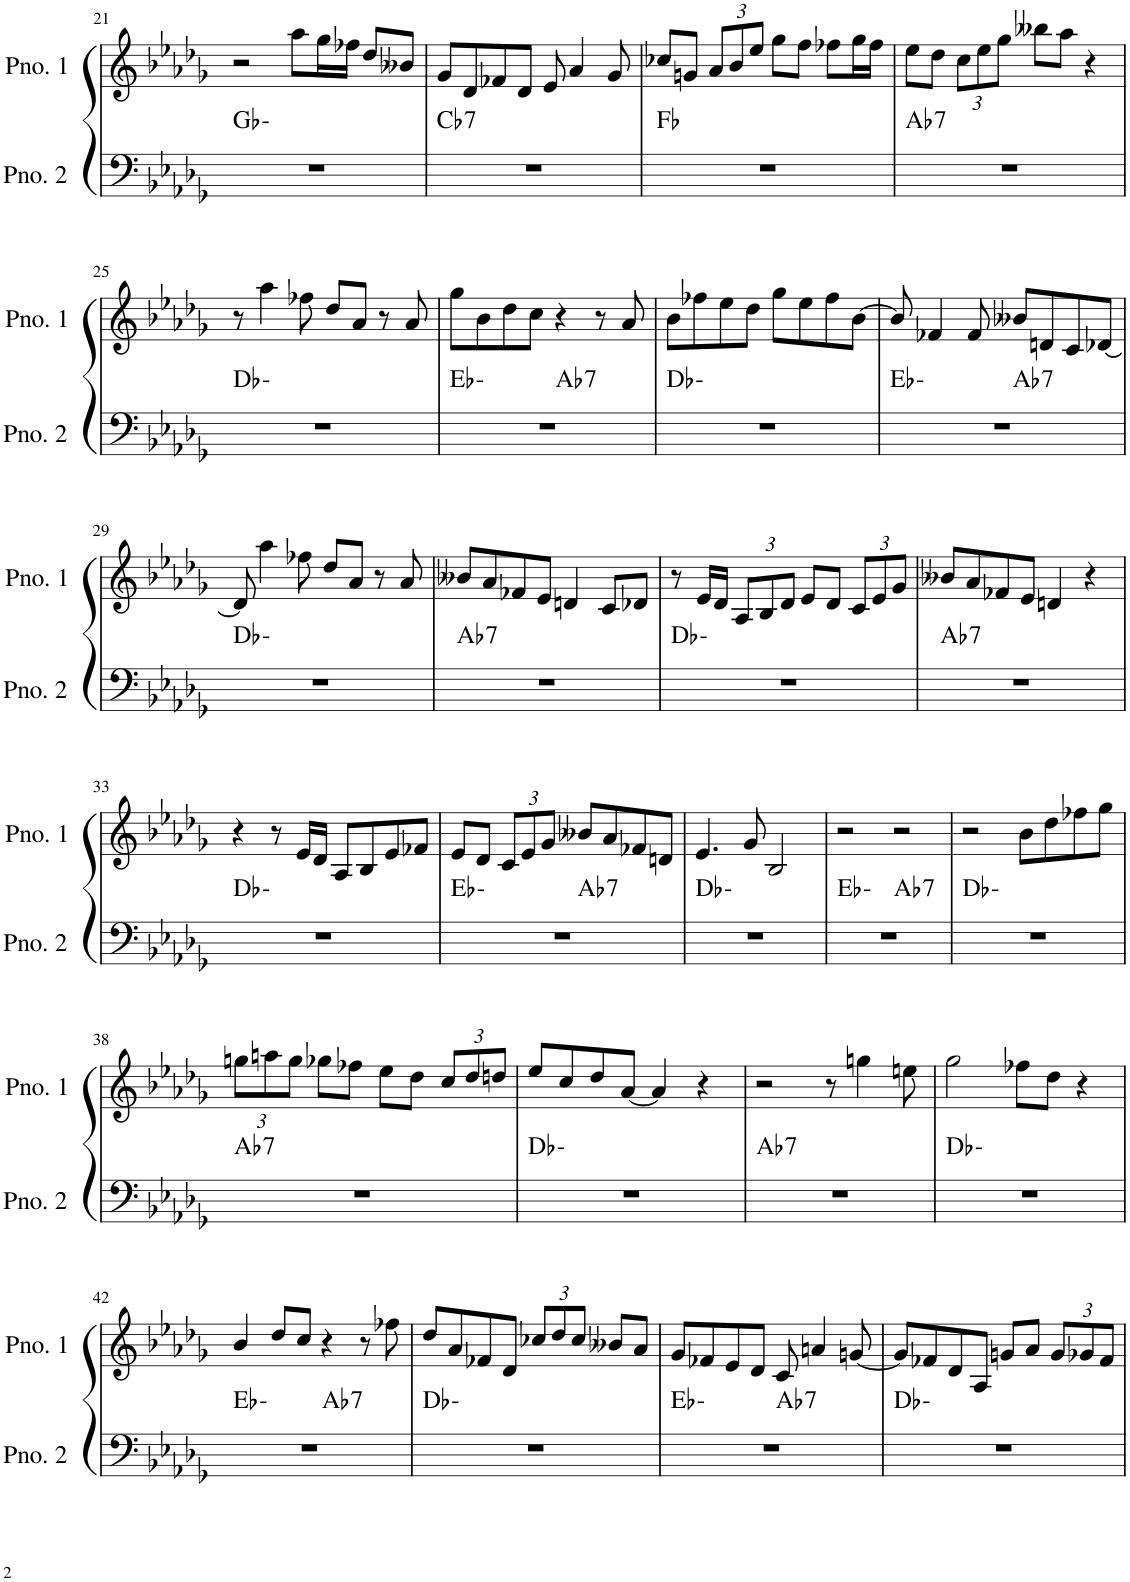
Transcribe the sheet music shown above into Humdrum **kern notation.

**kern	**harte	**kern
*part2	*part2	*part1
*staff2	*	*staff1
*I"ピアノ 2	*	*I"ピアノ 1
!!LO:PB:g=z
*clefF4	*	*clefG2
*k[b-e-a-d-g-]	*	*k[b-e-a-d-g-]
*M4/4	*	*M4/4
=21	=21	=21
1r	Gb:min	2r
.	.	8aa-\L
.	.	16gg-\L
.	.	16ff-X\JJ
.	.	8dd-/L
.	.	8b--X/J
=22	=22	=22
!	!LO:H:kt=7	!
1r	Cb:7	8g-/L
.	.	8d-/
.	.	8f-X/
.	.	8d-/J
.	.	8e-/
.	.	4a-/
.	.	8g-/
=23	=23	=23
1r	Fb:maj	8cc-X/L
.	.	8gn/J
*	*	*Xbrackettup
.	.	12a-/L
.	.	12b-/
.	.	12ee-/J
.	.	8gg-\L
.	.	8ff\J
.	.	8ff-X\L
.	.	16gg-\L
.	.	16ff-\JJ
=24	=24	=24
!	!LO:H:kt=7	!
1r	Ab:7	8ee-\L
.	.	8dd-\J
.	.	12cc\L
.	.	12ee-\
.	.	12gg-\J
.	.	8bb--X\L
.	.	8aa-\J
.	.	4r
!!LO:LB:g=z
=25	=25	=25
1r	Db:min	8r
.	.	4aa-\
.	.	8ff-X\
.	.	8dd-/L
.	.	8a-/J
.	.	8r
.	.	8a-/
=26	=26	=26
*^	*	*
1r	2ryy	Eb:min	8gg-\L
.	.	.	8b-\
.	.	.	8dd-\
.	.	.	8cc\J
!	!	!LO:H:kt=7	!
.	2ryy	Ab:7	4r
.	.	.	8r
.	.	.	8a-/
*v	*v	*	*
=27	=27	=27
1r	Db:min	8b-\L
.	.	8ff-X\
.	.	8ee-\
.	.	8dd-\J
.	.	8gg-\L
.	.	8ee-\
.	.	8ff-\
.	.	[8b-\J
=28	=28	=28
*^	*	*
1r	2ryy	Eb:min	8b-/]
.	.	.	4f-X/
.	.	.	8f-/
!	!	!LO:H:kt=7	!
.	2ryy	Ab:7	8b--X/L
.	.	.	8dn/
.	.	.	8c/
.	.	.	[8d-X/J
*v	*v	*	*
!!LO:LB:g=z
=29	=29	=29
1r	Db:min	8d-/]
.	.	4aa-\
.	.	8ff-X\
.	.	8dd-/L
.	.	8a-/J
.	.	8r
.	.	8a-/
=30	=30	=30
!	!LO:H:kt=7	!
1r	Ab:7	8b--X/L
.	.	8a-/
.	.	8f-X/
.	.	8e-/J
.	.	4dn/
.	.	8c/L
.	.	8d-X/J
=31	=31	=31
1r	Db:min	8r
.	.	16e-/LL
.	.	16d-/JJ
.	.	12A-/L
.	.	12B-/
.	.	12d-/J
.	.	8e-/L
.	.	8d-/J
.	.	12c/L
.	.	12e-/
.	.	12g-/J
=32	=32	=32
!	!LO:H:kt=7	!
1r	Ab:7	8b--X/L
.	.	8a-/
.	.	8f-X/
.	.	8e-/J
.	.	4dn/
.	.	4r
!!LO:LB:g=z
=33	=33	=33
1r	Db:min	4r
.	.	8r
.	.	16e-/LL
.	.	16d-/JJ
.	.	8A-/L
.	.	8B-/
.	.	8e-/
.	.	8f-X/J
=34	=34	=34
*^	*	*
1r	2ryy	Eb:min	8e-/L
.	.	.	8d-/J
.	.	.	12c/L
.	.	.	12e-/
.	.	.	12g-/J
!	!	!LO:H:kt=7	!
.	2ryy	Ab:7	8b--X/L
.	.	.	8a-/
.	.	.	8f-X/
.	.	.	8dn/J
*v	*v	*	*
=35	=35	=35
1r	Db:min	4.e-/
.	.	8g-/
.	.	2B-/
=36	=36	=36
*^	*	*
1r	2ryy	Eb:min	2r
!	!	!LO:H:kt=7	!
.	2ryy	Ab:7	2r
*v	*v	*	*
=37	=37	=37
1r	Db:min	2r
.	.	8b-\L
.	.	8dd-\
.	.	8ff-X\
.	.	8gg-\J
!!LO:LB:g=z
=38	=38	=38
!	!LO:H:kt=7	!
1r	Ab:7	12ggn\L
.	.	12aan\
.	.	12gg\J
.	.	8gg-X\L
.	.	8ff-X\J
.	.	8ee-\L
.	.	8dd-\J
.	.	12cc/L
.	.	12dd-/
.	.	12ddn/J
=39	=39	=39
1r	Db:min	8ee-/L
.	.	8cc/
.	.	8dd-/
.	.	[8a-/J
.	.	4a-/]
.	.	4r
=40	=40	=40
!	!LO:H:kt=7	!
1r	Ab:7	2r
.	.	8r
.	.	4ggn\
.	.	8een\
=41	=41	=41
1r	Db:min	2gg-\
.	.	8ff-X\L
.	.	8dd-\J
.	.	4r
!!LO:LB:g=z
=42	=42	=42
*^	*	*
1r	2ryy	Eb:min	4b-/
.	.	.	8dd-/L
.	.	.	8cc/J
!	!	!LO:H:kt=7	!
.	2ryy	Ab:7	4r
.	.	.	8r
.	.	.	8ff-X\
*v	*v	*	*
=43	=43	=43
1r	Db:min	8dd-/L
.	.	8a-/
.	.	8f-X/
.	.	8d-/J
.	.	12cc-X/L
.	.	12dd-/
.	.	12cc-/J
.	.	8b--X/L
.	.	8a-/J
=44	=44	=44
*^	*	*
1r	2ryy	Eb:min	8g-/L
.	.	.	8f-X/
.	.	.	8e-/
.	.	.	8d-/J
!	!	!LO:H:kt=7	!
.	2ryy	Ab:7	8c/
.	.	.	4an/
.	.	.	[8gn/
*v	*v	*	*
=45	=45	=45
1r	Db:min	8g/L]
.	.	8f-X/
.	.	8d-/
.	.	8A-/J
.	.	8gn/L
.	.	8a-/J
.	.	12g/L
.	.	12g-X/
.	.	12f-/J
=	=	=
*-	*-	*-
